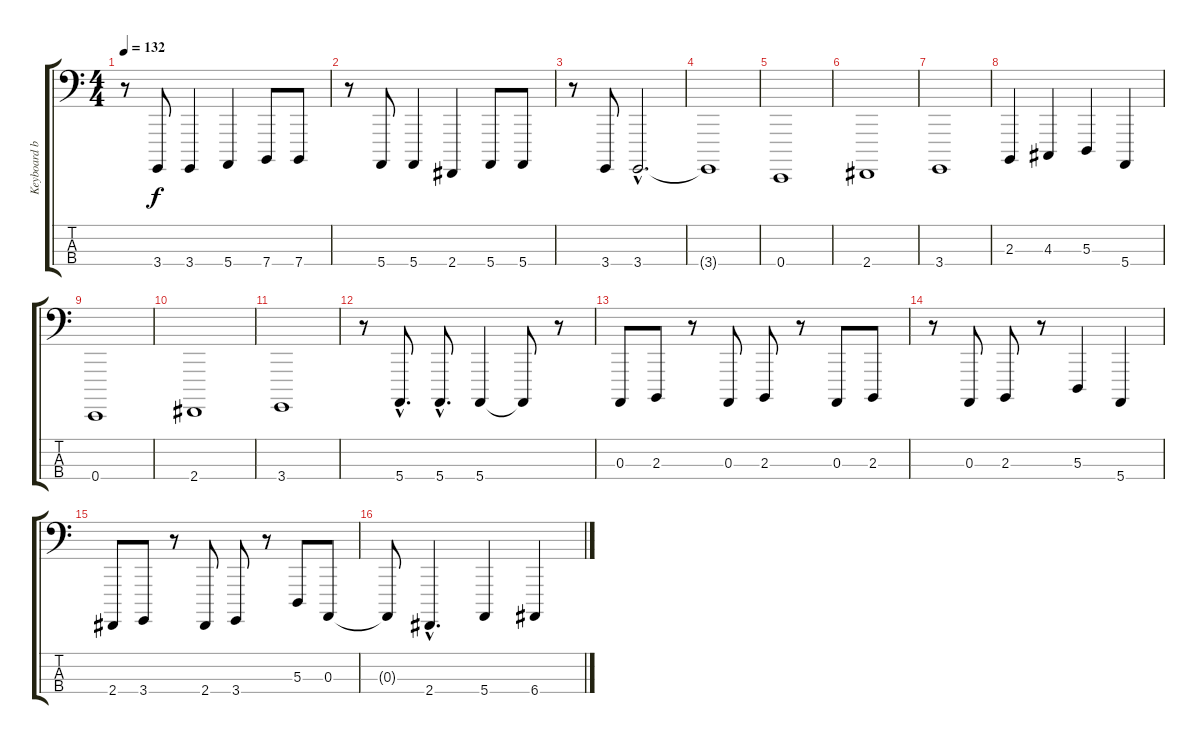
\track ("Keyboard bass" "Keyboard b") {instrument lead8bassandlead}
\staff {score tabs}
\tuning (G1 D1 A0 E0) {hide}
\ts (4 4)
\tempo 132
\clef f4
\ks c
r.8{dy f} 3.4.8 3.4.4 5.4.4 7.4.8 7.4.8 |
r.8 5.4.8 5.4.4 2.4.4 5.4.8 5.4.8 |
r.8 3.4.8 3.4{hac}.2{d} |
3.4{t}.1 |
0.4.1 |
2.4.1 |
3.4.1 |
2.3.4 4.3.4 5.3.4 5.4.4 |
0.4.1 |
2.4.1 |
3.4.1 |
r.8 5.4{hac}.8{d} 5.4{hac}.8{d} 5.4.4 5.4{t}.8 r.8 |
0.3.8 2.3.8 r.8 0.3.8 2.3.8 r.8 0.3.8 2.3.8 |
r.8 0.3.8 2.3.8 r.8 5.3.4 5.4.4 |
2.4.8 3.4.8 r.8 2.4.8 3.4.8 r.8 5.3.8 0.3.8 |
0.3{t}.8 2.4{hac}.4{d} 5.4.4 6.4.4
